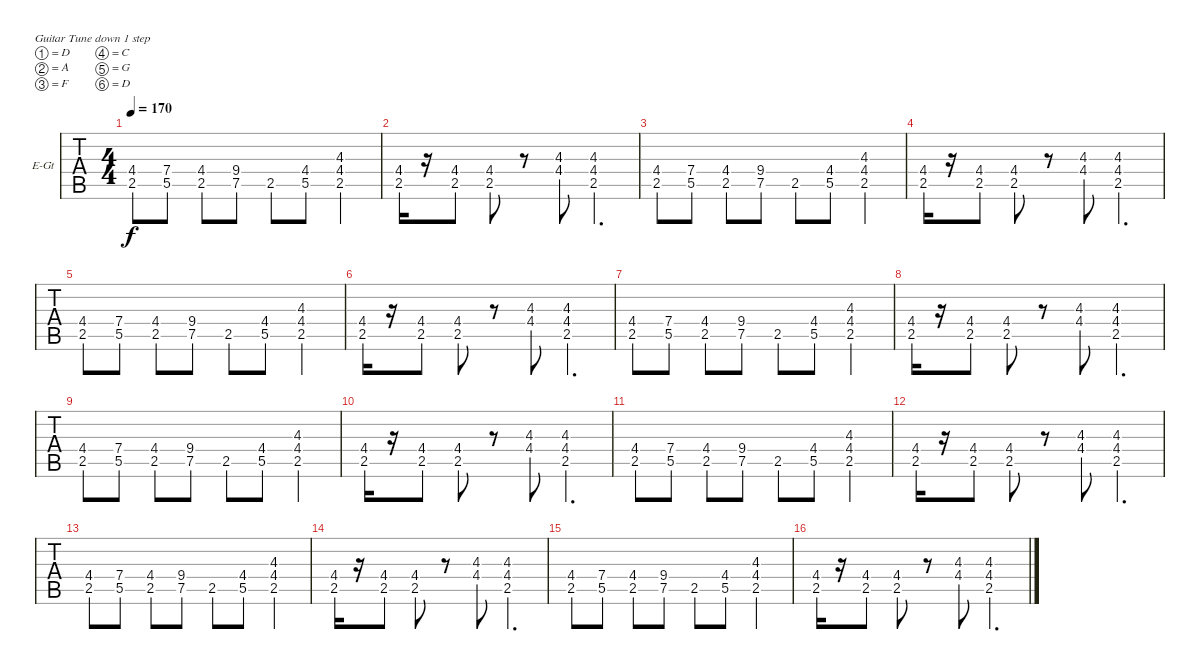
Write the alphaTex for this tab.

\bracketExtendMode groupsimilarinstruments
\firstSystemTrackNameOrientation horizontal
\otherSystemsTrackNameOrientation horizontal
\track ("Лысый)" "E-Gt") {instrument distortionguitar}
\staff {tabs}
\tuning (D4 A3 F3 C3 G2 D2)
\ts (4 4)
\tempo 170
\clef g2
\ks c
(4.4 2.5).8{dy f} (7.4 5.5).8 (4.4 2.5).8 (9.4 7.5).8 2.5.8 (4.4 5.5).8 (4.3 4.4 2.5).4 |
(4.4 2.5).16 r.16 (4.4 2.5).8 (4.4 2.5).8 r.8 (4.3 4.4).8 (4.3 4.4 2.5).4{d} |
(4.4 2.5).8 (7.4 5.5).8 (4.4 2.5).8 (9.4 7.5).8 2.5.8 (4.4 5.5).8 (4.3 4.4 2.5).4 |
(4.4 2.5).16 r.16 (4.4 2.5).8 (4.4 2.5).8 r.8 (4.3 4.4).8 (4.3 4.4 2.5).4{d} |
(4.4 2.5).8 (7.4 5.5).8 (4.4 2.5).8 (9.4 7.5).8 2.5.8 (4.4 5.5).8 (4.3 4.4 2.5).4 |
(4.4 2.5).16 r.16 (4.4 2.5).8 (4.4 2.5).8 r.8 (4.3 4.4).8 (4.3 4.4 2.5).4{d} |
(4.4 2.5).8 (7.4 5.5).8 (4.4 2.5).8 (9.4 7.5).8 2.5.8 (4.4 5.5).8 (4.3 4.4 2.5).4 |
(4.4 2.5).16 r.16 (4.4 2.5).8 (4.4 2.5).8 r.8 (4.3 4.4).8 (4.3 4.4 2.5).4{d} |
(4.4 2.5).8 (7.4 5.5).8 (4.4 2.5).8 (9.4 7.5).8 2.5.8 (4.4 5.5).8 (4.3 4.4 2.5).4 |
(4.4 2.5).16 r.16 (4.4 2.5).8 (4.4 2.5).8 r.8 (4.3 4.4).8 (4.3 4.4 2.5).4{d} |
(4.4 2.5).8 (7.4 5.5).8 (4.4 2.5).8 (9.4 7.5).8 2.5.8 (4.4 5.5).8 (4.3 4.4 2.5).4 |
(4.4 2.5).16 r.16 (4.4 2.5).8 (4.4 2.5).8 r.8 (4.3 4.4).8 (4.3 4.4 2.5).4{d} |
(4.4 2.5).8 (7.4 5.5).8 (4.4 2.5).8 (9.4 7.5).8 2.5.8 (4.4 5.5).8 (4.3 4.4 2.5).4 |
(4.4 2.5).16 r.16 (4.4 2.5).8 (4.4 2.5).8 r.8 (4.3 4.4).8 (4.3 4.4 2.5).4{d} |
(4.4 2.5).8 (7.4 5.5).8 (4.4 2.5).8 (9.4 7.5).8 2.5.8 (4.4 5.5).8 (4.3 4.4 2.5).4 |
(4.4 2.5).16 r.16 (4.4 2.5).8 (4.4 2.5).8 r.8 (4.3 4.4).8 (4.3 4.4 2.5).4{d}
